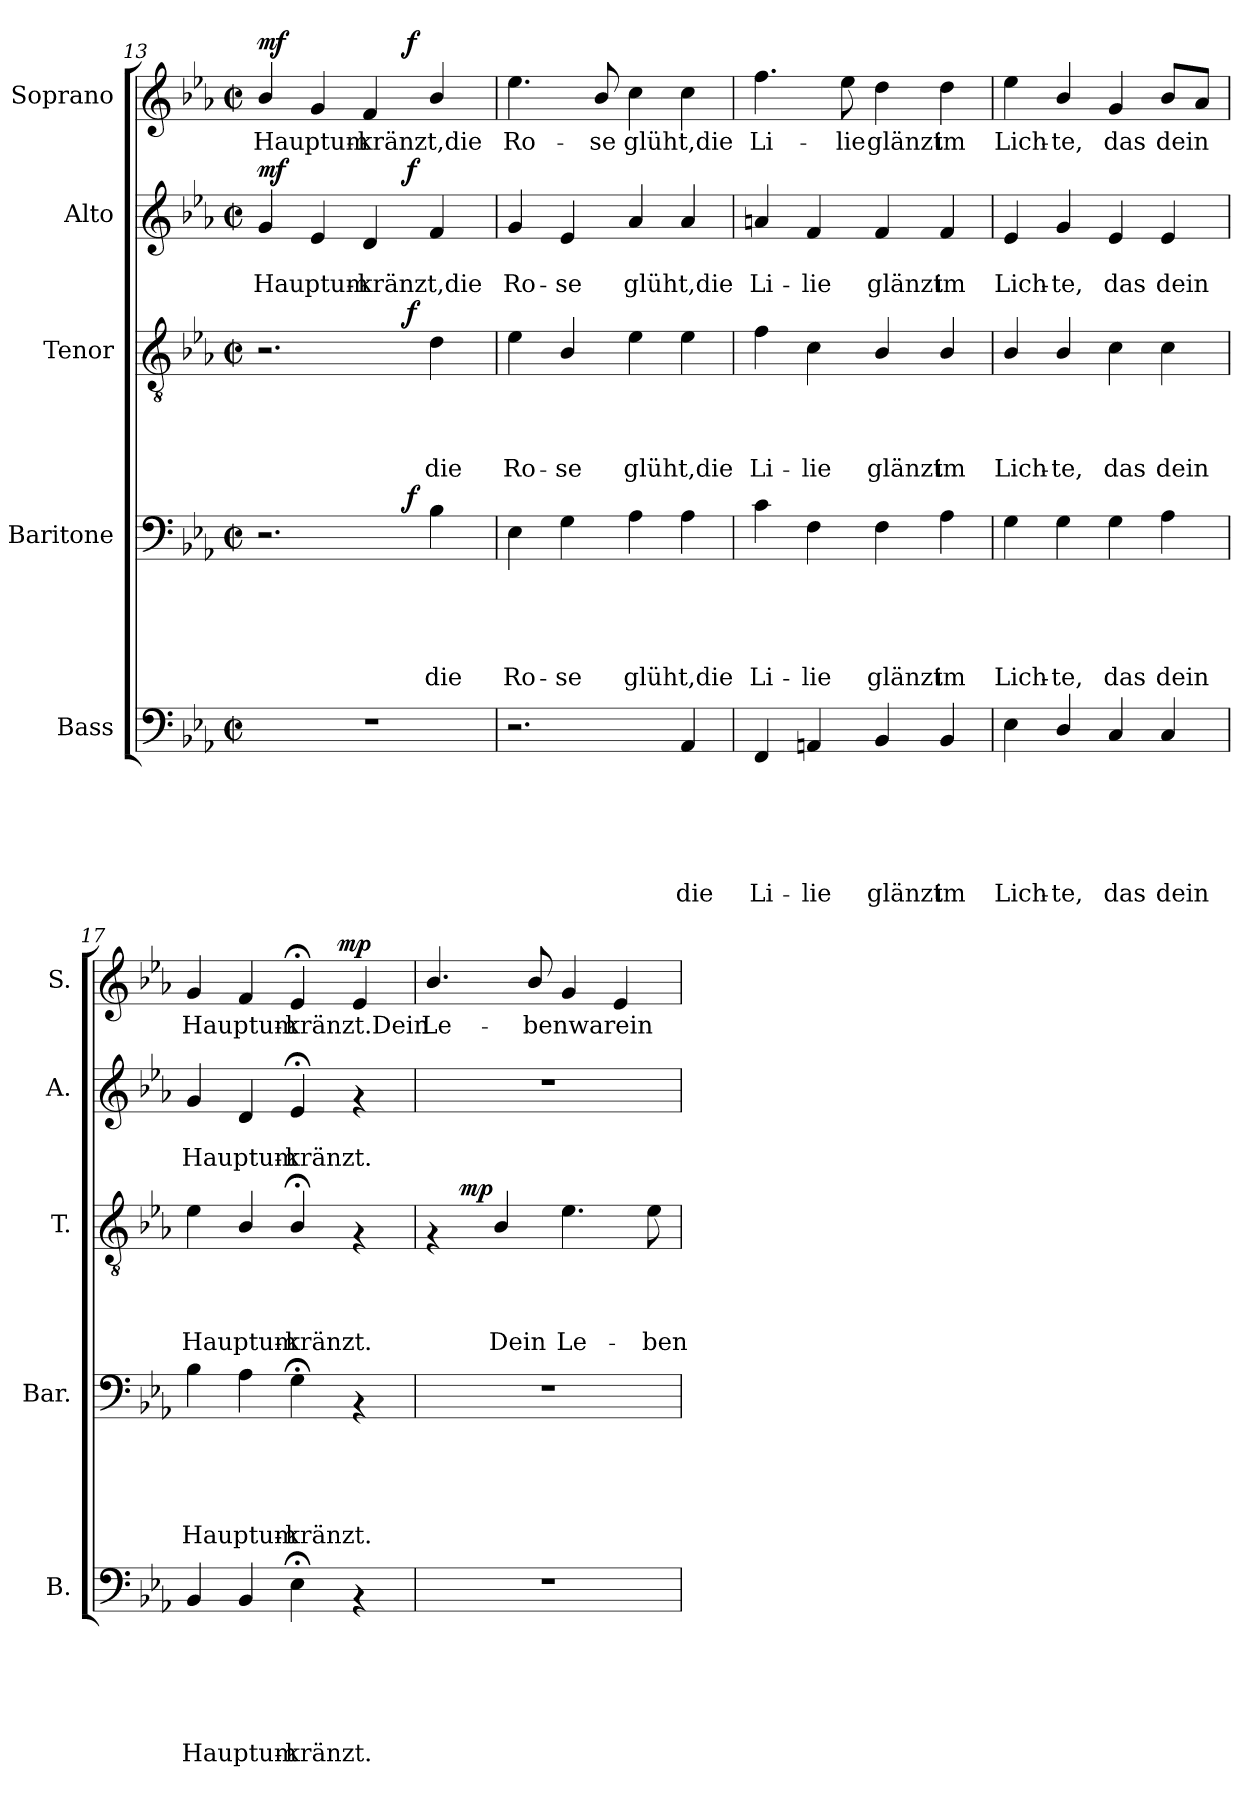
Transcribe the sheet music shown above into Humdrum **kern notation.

**kern	**text	**text	**text	**text	**text	**text	**kern	**text	**text	**text	**text	**text	**dynam	**kern	**text	**text	**text	**text	**dynam	**kern	**text	**text	**dynam	**kern	**text	**dynam
*part5	*part5	*part5	*part5	*part5	*part5	*part5	*part4	*part4	*part4	*part4	*part4	*part4	*part4	*part3	*part3	*part3	*part3	*part3	*part3	*part2	*part2	*part2	*part2	*part1	*part1	*part1
*staff5	*staff5	*staff5	*staff5	*staff5	*staff5	*staff5	*staff4	*staff4	*staff4	*staff4	*staff4	*staff4	*staff4	*staff3	*staff3	*staff3	*staff3	*staff3	*staff3	*staff2	*staff2	*staff2	*staff2	*staff1	*staff1	*staff1
*I"Bass	*	*	*	*	*	*	*I"Baritone	*	*	*	*	*	*	*I"Tenor	*	*	*	*	*	*I"Alto	*	*	*	*I"Soprano	*	*
*I'B.	*	*	*	*	*	*	*I'Bar.	*	*	*	*	*	*	*I'T.	*	*	*	*	*	*I'A.	*	*	*	*I'S.	*	*
!!LO:PB:g=z
*clefF4	*	*	*	*	*	*	*clefF4	*	*	*	*	*	*	*clefGv2	*	*	*	*	*	*clefG2	*	*	*	*clefG2	*	*
*k[b-e-a-]	*	*	*	*	*	*	*k[b-e-a-]	*	*	*	*	*	*	*k[b-e-a-]	*	*	*	*	*	*k[b-e-a-]	*	*	*	*k[b-e-a-]	*	*
*E-:	*	*	*	*	*	*	*E-:	*	*	*	*	*	*	*E-:	*	*	*	*	*	*E-:	*	*	*	*E-:	*	*
*M2/2	*	*	*	*	*	*	*M2/2	*	*	*	*	*	*	*M2/2	*	*	*	*	*	*M2/2	*	*	*	*M2/2	*	*
*met(c|)	*	*	*	*	*	*	*met(c|)	*	*	*	*	*	*	*met(c|)	*	*	*	*	*	*met(c|)	*	*	*	*met(c|)	*	*
=13	=13	=13	=13	=13	=13	=13	=13	=13	=13	=13	=13	=13	=13	=13	=13	=13	=13	=13	=13	=13	=13	=13	=13	=13	=13	=13
!	!	!	!	!	!	!	!	!	!	!	!	!	!	!	!	!	!	!	!	!	!	!	!	!LO:TX:b:t=2	!	!
!	!	!	!	!	!	!	!	!	!	!	!	!	!	!	!	!	!	!	!	!	!	!LO:LY:b	!LO:DY:a	!	!LO:LY:b	!LO:DY:a
*	*	*	*	*	*	*	*^	*	*	*	*	*	*	*^	*	*	*	*	*	*^	*	*	*	*^	*	*
1r	.	.	.	.	.	.	2.r	2ryy	.	.	.	.	.	.	2.r	2ryy	.	.	.	.	.	4g/	2ryy	.	Hauptum-	mf	4b-/	2ryy	Hauptum-	mf
.	.	.	.	.	.	.	.	.	.	.	.	.	.	.	.	.	.	.	.	.	.	4e-/	.	.	.	.	4g/	.	.	.
!	!	!	!	!	!	!	!	!	!	!	!	!	!	!	!	!	!	!	!	!	!	!	!	!	!LO:LY:b	!	!	!	!LO:LY:b	!
.	.	.	.	.	.	.	.	8.ryy	.	.	.	.	.	.	.	8.ryy	.	.	.	.	.	4d/	8.ryy	.	-kränzt,die	.	4f/	8.ryy	-kränzt,die	.
!	!	!	!	!	!	!	!	!	!	!	!	!	!	!LO:DY:a	!	!	!	!	!	!	!LO:DY:a	!	!	!	!	!LO:DY:a	!	!	!	!LO:DY:a
.	.	.	.	.	.	.	.	4ryy	.	.	.	.	.	f	.	4ryy	.	.	.	.	f	.	4ryy	.	.	f	.	4ryy	.	f
!	!	!	!	!	!	!	!	!	!	!	!	!	!LO:LY:b	!	!	!	!	!	!	!LO:LY:b	!	!	!	!	!	!	!	!	!	!
.	.	.	.	.	.	.	4B-\	.	.	.	.	.	die	.	4d\	.	.	.	.	die	.	4f/	.	.	.	.	4b-/	.	.	.
.	.	.	.	.	.	.	.	16ryy	.	.	.	.	.	.	.	16ryy	.	.	.	.	.	.	16ryy	.	.	.	.	16ryy	.	.
=14	=14	=14	=14	=14	=14	=14	=14	=14	=14	=14	=14	=14	=14	=14	=14	=14	=14	=14	=14	=14	=14	=14	=14	=14	=14	=14	=14	=14	=14	=14
!	!	!	!	!	!	!	!	!	!	!	!	!	!LO:LY:b	!	!	!	!	!	!	!LO:LY:b	!	!	!	!	!LO:LY:b	!	!	!	!LO:LY:b	!
*	*	*	*	*	*	*	*v	*v	*	*	*	*	*	*	*	*	*	*	*	*	*	*v	*v	*	*	*	*v	*v	*	*
*	*	*	*	*	*	*	*	*	*	*	*	*	*	*v	*v	*	*	*	*	*	*	*	*	*	*	*	*
2.r	.	.	.	.	.	.	4E-\	.	.	.	.	Ro-	.	4e-\	.	.	.	Ro-	.	4g/	.	Ro-	.	4.ee-\	Ro-	.
!	!	!	!	!	!	!	!	!	!	!	!	!LO:LY:b	!	!	!	!	!	!LO:LY:b	!	!	!	!LO:LY:b	!	!	!	!
.	.	.	.	.	.	.	4G\	.	.	.	.	-se	.	4B-/	.	.	.	-se	.	4e-/	.	-se	.	.	.	.
!	!	!	!	!	!	!	!	!	!	!	!	!	!	!	!	!	!	!	!	!	!	!	!	!	!LO:LY:b	!
.	.	.	.	.	.	.	.	.	.	.	.	.	.	.	.	.	.	.	.	.	.	.	.	8b-/	-se	.
!	!	!	!	!	!	!	!	!	!	!	!	!LO:LY:b	!	!	!	!	!	!LO:LY:b	!	!	!	!LO:LY:b	!	!	!LO:LY:b	!
.	.	.	.	.	.	.	4A-\	.	.	.	.	glüht,die	.	4e-\	.	.	.	glüht,die	.	4a-/	.	glüht,die	.	4cc\	glüht,die	.
!	!	!	!	!	!	!LO:LY:b	!	!	!	!	!	!	!	!	!	!	!	!	!	!	!	!	!	!	!	!
4AA-/	.	.	.	.	.	die	4A-\	.	.	.	.	.	.	4e-\	.	.	.	.	.	4a-/	.	.	.	4cc\	.	.
=15	=15	=15	=15	=15	=15	=15	=15	=15	=15	=15	=15	=15	=15	=15	=15	=15	=15	=15	=15	=15	=15	=15	=15	=15	=15	=15
!	!	!	!	!	!	!LO:LY:b	!	!	!	!	!	!LO:LY:b	!	!	!	!	!	!LO:LY:b	!	!	!	!LO:LY:b	!	!	!LO:LY:b	!
4FF/	.	.	.	.	.	Li-	4c\	.	.	.	.	Li-	.	4f\	.	.	.	Li-	.	4an/	.	Li-	.	4.ff\	Li-	.
!	!	!	!	!	!	!LO:LY:b	!	!	!	!	!	!LO:LY:b	!	!	!	!	!	!LO:LY:b	!	!	!	!LO:LY:b	!	!	!	!
4AAn/	.	.	.	.	.	-lie	4F\	.	.	.	.	-lie	.	4c\	.	.	.	-lie	.	4f/	.	-lie	.	.	.	.
!	!	!	!	!	!	!	!	!	!	!	!	!	!	!	!	!	!	!	!	!	!	!	!	!	!LO:LY:b	!
.	.	.	.	.	.	.	.	.	.	.	.	.	.	.	.	.	.	.	.	.	.	.	.	8ee-\	-lie	.
!	!	!	!	!	!	!LO:LY:b	!	!	!	!	!	!LO:LY:b	!	!	!	!	!	!LO:LY:b	!	!	!	!LO:LY:b	!	!	!LO:LY:b	!
4BB-/	.	.	.	.	.	glänzt	4F\	.	.	.	.	glänzt	.	4B-/	.	.	.	glänzt	.	4f/	.	glänzt	.	4dd\	glänzt	.
!	!	!	!	!	!	!LO:LY:b	!	!	!	!	!	!LO:LY:b	!	!	!	!	!	!LO:LY:b	!	!	!	!LO:LY:b	!	!	!LO:LY:b	!
4BB-/	.	.	.	.	.	im	4A-\	.	.	.	.	im	.	4B-/	.	.	.	im	.	4f/	.	im	.	4dd\	im	.
=16	=16	=16	=16	=16	=16	=16	=16	=16	=16	=16	=16	=16	=16	=16	=16	=16	=16	=16	=16	=16	=16	=16	=16	=16	=16	=16
!	!	!	!	!	!	!LO:LY:b	!	!	!	!	!	!LO:LY:b	!	!	!	!	!	!LO:LY:b	!	!	!	!LO:LY:b	!	!	!LO:LY:b	!
4E-\	.	.	.	.	.	Lich-	4G\	.	.	.	.	Lich-	.	4B-/	.	.	.	Lich-	.	4e-/	.	Lich-	.	4ee-\	Lich-	.
!	!	!	!	!	!	!LO:LY:b	!	!	!	!	!	!LO:LY:b	!	!	!	!	!	!LO:LY:b	!	!	!	!LO:LY:b	!	!	!LO:LY:b	!
4D/	.	.	.	.	.	-te,	4G\	.	.	.	.	-te,	.	4B-/	.	.	.	-te,	.	4g/	.	-te,	.	4b-/	-te,	.
!	!	!	!	!	!	!LO:LY:b	!	!	!	!	!	!LO:LY:b	!	!	!	!	!	!LO:LY:b	!	!	!	!LO:LY:b	!	!	!LO:LY:b	!
4C/	.	.	.	.	.	das	4G\	.	.	.	.	das	.	4c\	.	.	.	das	.	4e-/	.	das	.	4g/	das	.
!	!	!	!	!	!	!LO:LY:b	!	!	!	!	!	!LO:LY:b	!	!	!	!	!	!LO:LY:b	!	!	!	!LO:LY:b	!	!	!LO:LY:b	!
4C/	.	.	.	.	.	dein	4A-\	.	.	.	.	dein	.	4c\	.	.	.	dein	.	4e-/	.	dein	.	8b-/L	dein	.
.	.	.	.	.	.	.	.	.	.	.	.	.	.	.	.	.	.	.	.	.	.	.	.	8a-/J	.	.
=17	=17	=17	=17	=17	=17	=17	=17	=17	=17	=17	=17	=17	=17	=17	=17	=17	=17	=17	=17	=17	=17	=17	=17	=17	=17	=17
!	!	!	!	!	!	!LO:LY:b	!	!	!	!	!	!LO:LY:b	!	!	!	!	!	!LO:LY:b	!	!	!	!LO:LY:b	!	!	!LO:LY:b	!
*	*	*	*	*	*	*	*	*	*	*	*	*	*	*	*	*	*	*	*	*	*	*	*	*^	*	*
4BB-/	.	.	.	.	.	Hauptum-	4B-\	.	.	.	.	Hauptum-	.	4e-\	.	.	.	Hauptum-	.	4g/	.	Hauptum-	.	4g/	2ryy	Hauptum-	.
4BB-/	.	.	.	.	.	.	4A-\	.	.	.	.	.	.	4B-/	.	.	.	.	.	4d/	.	.	.	4f/	.	.	.
!	!	!	!	!	!	!LO:LY:b	!	!	!	!	!	!LO:LY:b	!	!	!	!	!	!LO:LY:b	!	!	!	!LO:LY:b	!	!	!	!LO:LY:b	!
4E-;<\	.	.	.	.	.	-kränzt.	4G;<\	.	.	.	.	-kränzt.	.	4B-;</	.	.	.	-kränzt.	.	4e-;</	.	-kränzt.	.	4e-;</	8..ryy	-kränzt.Dein	.
!	!	!	!	!	!	!	!	!	!	!	!	!	!	!	!	!	!	!	!	!	!	!	!	!	!	!	!LO:DY:a
.	.	.	.	.	.	.	.	.	.	.	.	.	.	.	.	.	.	.	.	.	.	.	.	.	4ryy	.	mp
4rAA	.	.	.	.	.	.	4rAA	.	.	.	.	.	.	4rF	.	.	.	.	.	4rf	.	.	.	4e-/	.	.	.
.	.	.	.	.	.	.	.	.	.	.	.	.	.	.	.	.	.	.	.	.	.	.	.	.	32ryy	.	.
!!LO:PB:g=z
=18	=18	=18	=18	=18	=18	=18	=18	=18	=18	=18	=18	=18	=18	=18	=18	=18	=18	=18	=18	=18	=18	=18	=18	=18	=18	=18	=18
!	!	!	!	!	!	!	!	!	!	!	!	!	!	!	!	!	!	!	!	!	!	!	!	!	!	!LO:LY:b	!
*	*	*	*	*	*	*	*	*	*	*	*	*	*	*^	*	*	*	*	*	*	*	*	*	*v	*v	*	*
1r	.	.	.	.	.	.	1r	.	.	.	.	.	.	4rF	8ryy	.	.	.	.	.	1r	.	.	.	4.b-/	Le-	.
!	!	!	!	!	!	!	!	!	!	!	!	!	!	!	!	!	!	!	!	!LO:DY:a	!	!	!	!	!	!	!
.	.	.	.	.	.	.	.	.	.	.	.	.	.	.	2..ryy	.	.	.	.	mp	.	.	.	.	.	.	.
!	!	!	!	!	!	!	!	!	!	!	!	!	!	!	!	!	!	!	!LO:LY:b	!	!	!	!	!	!	!	!
.	.	.	.	.	.	.	.	.	.	.	.	.	.	4B-/	.	.	.	.	Dein	.	.	.	.	.	.	.	.
!	!	!	!	!	!	!	!	!	!	!	!	!	!	!	!	!	!	!	!	!	!	!	!	!	!	!LO:LY:b	!
.	.	.	.	.	.	.	.	.	.	.	.	.	.	.	.	.	.	.	.	.	.	.	.	.	8b-/	-benwarein	.
!	!	!	!	!	!	!	!	!	!	!	!	!	!	!	!	!	!	!	!LO:LY:b	!	!	!	!	!	!	!	!
.	.	.	.	.	.	.	.	.	.	.	.	.	.	4.e-\	.	.	.	.	Le-	.	.	.	.	.	4g/	.	.
.	.	.	.	.	.	.	.	.	.	.	.	.	.	.	.	.	.	.	.	.	.	.	.	.	4e-/	.	.
!	!	!	!	!	!	!	!	!	!	!	!	!	!	!	!	!	!	!	!LO:LY:b	!	!	!	!	!	!	!	!
.	.	.	.	.	.	.	.	.	.	.	.	.	.	8e-\	.	.	.	.	-ben	.	.	.	.	.	.	.	.
*	*	*	*	*	*	*	*	*	*	*	*	*	*	*v	*v	*	*	*	*	*	*	*	*	*	*	*	*
=	=	=	=	=	=	=	=	=	=	=	=	=	=	=	=	=	=	=	=	=	=	=	=	=	=	=
*-	*-	*-	*-	*-	*-	*-	*-	*-	*-	*-	*-	*-	*-	*-	*-	*-	*-	*-	*-	*-	*-	*-	*-	*-	*-	*-
